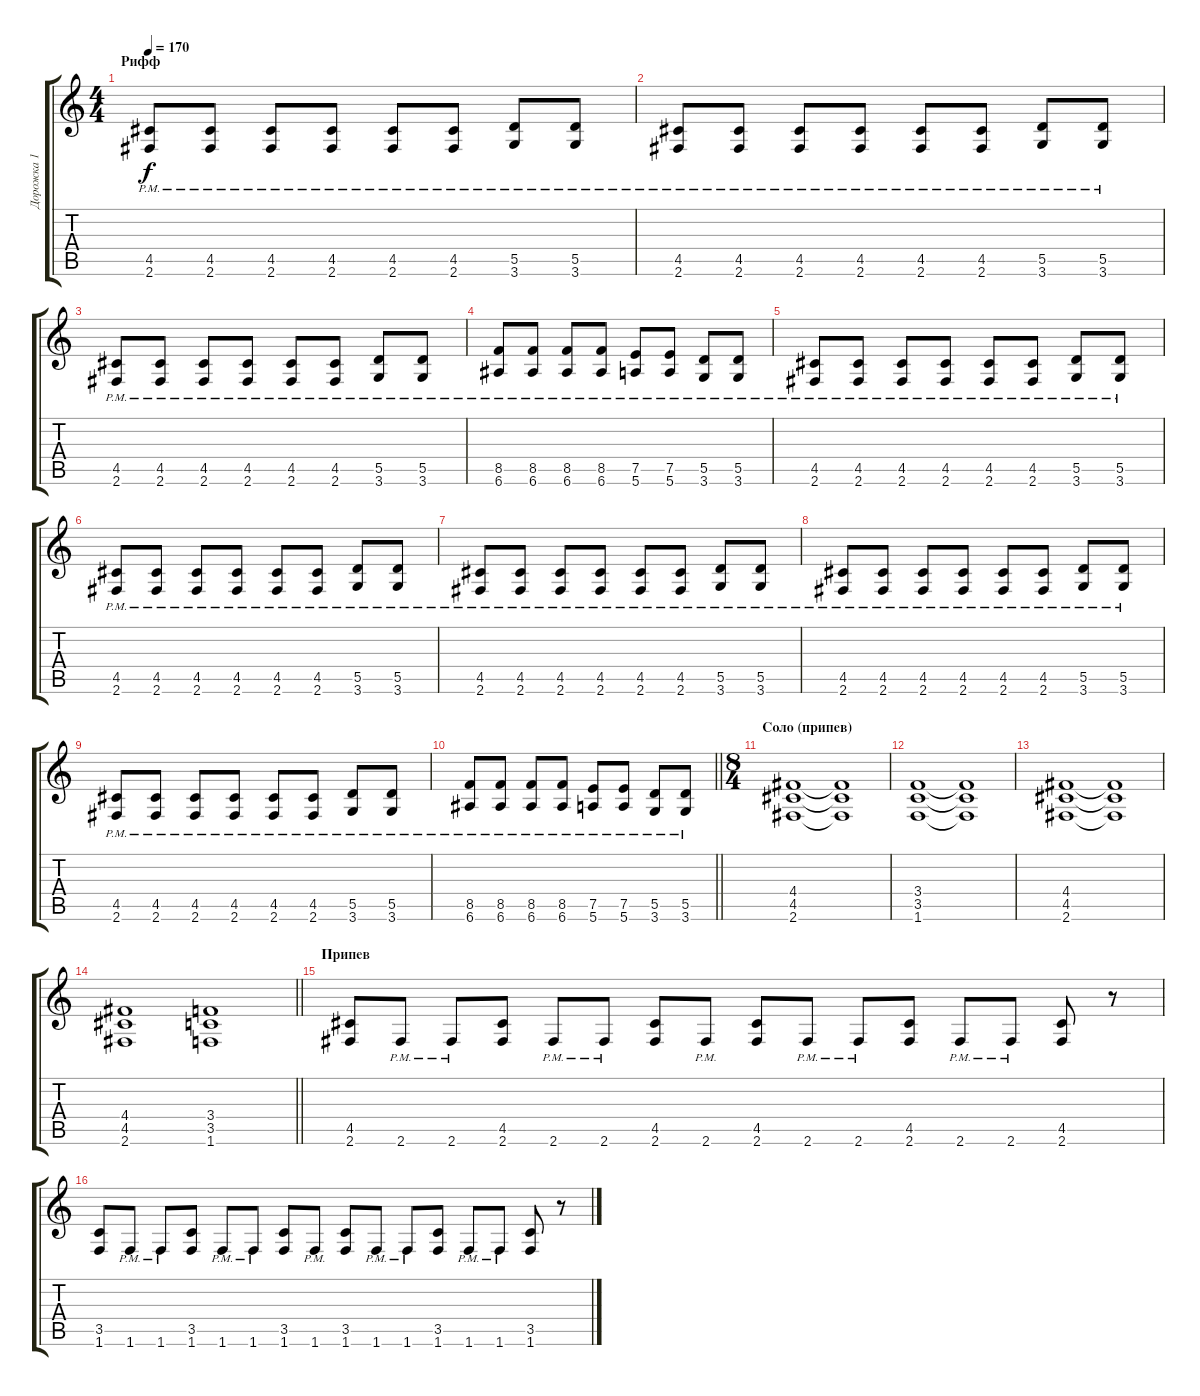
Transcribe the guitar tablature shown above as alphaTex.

\track ("Дорожка 1" "Дорожка 1") {instrument distortionguitar}
\staff {score tabs}
\tuning (E4 B3 G3 D3 A2 E2) {hide}
\ts (4 4)
\section ("" "Рифф")
\tempo 170
\clef g2
\ks c
(4.5{pm} 2.6{pm}).8{dy f} (4.5{pm} 2.6{pm}).8 (4.5{pm} 2.6{pm}).8 (4.5{pm} 2.6{pm}).8 (4.5{pm} 2.6{pm}).8 (4.5{pm} 2.6{pm}).8 (5.5{pm} 3.6{pm}).8 (5.5{pm} 3.6{pm}).8 |
(4.5{pm} 2.6{pm}).8 (4.5{pm} 2.6{pm}).8 (4.5{pm} 2.6{pm}).8 (4.5{pm} 2.6{pm}).8 (4.5{pm} 2.6{pm}).8 (4.5{pm} 2.6{pm}).8 (5.5{pm} 3.6{pm}).8 (5.5{pm} 3.6{pm}).8 |
(4.5{pm} 2.6{pm}).8 (4.5{pm} 2.6{pm}).8 (4.5{pm} 2.6{pm}).8 (4.5{pm} 2.6{pm}).8 (4.5{pm} 2.6{pm}).8 (4.5{pm} 2.6{pm}).8 (5.5{pm} 3.6{pm}).8 (5.5{pm} 3.6{pm}).8 |
(8.5{pm} 6.6{pm}).8 (8.5{pm} 6.6{pm}).8 (8.5{pm} 6.6{pm}).8 (8.5{pm} 6.6{pm}).8 (7.5{pm} 5.6{pm}).8 (7.5{pm} 5.6{pm}).8 (5.5{pm} 3.6{pm}).8 (5.5{pm} 3.6{pm}).8 |
(4.5{pm} 2.6{pm}).8 (4.5{pm} 2.6{pm}).8 (4.5{pm} 2.6{pm}).8 (4.5{pm} 2.6{pm}).8 (4.5{pm} 2.6{pm}).8 (4.5{pm} 2.6{pm}).8 (5.5{pm} 3.6{pm}).8 (5.5{pm} 3.6{pm}).8 |
(4.5{pm} 2.6{pm}).8 (4.5{pm} 2.6{pm}).8 (4.5{pm} 2.6{pm}).8 (4.5{pm} 2.6{pm}).8 (4.5{pm} 2.6{pm}).8 (4.5{pm} 2.6{pm}).8 (5.5{pm} 3.6{pm}).8 (5.5{pm} 3.6{pm}).8 |
(4.5{pm} 2.6{pm}).8 (4.5{pm} 2.6{pm}).8 (4.5{pm} 2.6{pm}).8 (4.5{pm} 2.6{pm}).8 (4.5{pm} 2.6{pm}).8 (4.5{pm} 2.6{pm}).8 (5.5{pm} 3.6{pm}).8 (5.5{pm} 3.6{pm}).8 |
(4.5{pm} 2.6{pm}).8 (4.5{pm} 2.6{pm}).8 (4.5{pm} 2.6{pm}).8 (4.5{pm} 2.6{pm}).8 (4.5{pm} 2.6{pm}).8 (4.5{pm} 2.6{pm}).8 (5.5{pm} 3.6{pm}).8 (5.5{pm} 3.6{pm}).8 |
(4.5{pm} 2.6{pm}).8 (4.5{pm} 2.6{pm}).8 (4.5{pm} 2.6{pm}).8 (4.5{pm} 2.6{pm}).8 (4.5{pm} 2.6{pm}).8 (4.5{pm} 2.6{pm}).8 (5.5{pm} 3.6{pm}).8 (5.5{pm} 3.6{pm}).8 |
\barLineRight lightlight
(8.5{pm} 6.6{pm}).8 (8.5{pm} 6.6{pm}).8 (8.5{pm} 6.6{pm}).8 (8.5{pm} 6.6{pm}).8 (7.5{pm} 5.6{pm}).8 (7.5{pm} 5.6{pm}).8 (5.5{pm} 3.6{pm}).8 (5.5{pm} 3.6{pm}).8 |
\ts (8 4)
\section ("" "Соло (припев)")
(4.4 4.5 2.6).1 (4.4{t} 4.5{t} 2.6{t}).1 |
(3.4 3.5 1.6).1 (3.4{t} 3.5{t} 1.6{t}).1 |
(4.4 4.5 2.6).1 (4.4{t} 4.5{t} 2.6{t}).1 |
\barLineRight lightlight
(4.4 4.5 2.6).1 (3.4 3.5 1.6).1 |
\section ("" "Припев")
(4.5 2.6).8 2.6{pm}.8 2.6{pm}.8 (4.5 2.6).8 2.6{pm}.8 2.6{pm}.8 (4.5 2.6).8 2.6{pm}.8 (4.5 2.6).8 2.6{pm}.8 2.6{pm}.8 (4.5 2.6).8 2.6{pm}.8 2.6{pm}.8 (4.5 2.6).8 r.8 |
(3.5 1.6).8 1.6{pm}.8 1.6{pm}.8 (3.5 1.6).8 1.6{pm}.8 1.6{pm}.8 (3.5 1.6).8 1.6{pm}.8 (3.5 1.6).8 1.6{pm}.8 1.6{pm}.8 (3.5 1.6).8 1.6{pm}.8 1.6{pm}.8 (3.5 1.6).8 r.8
